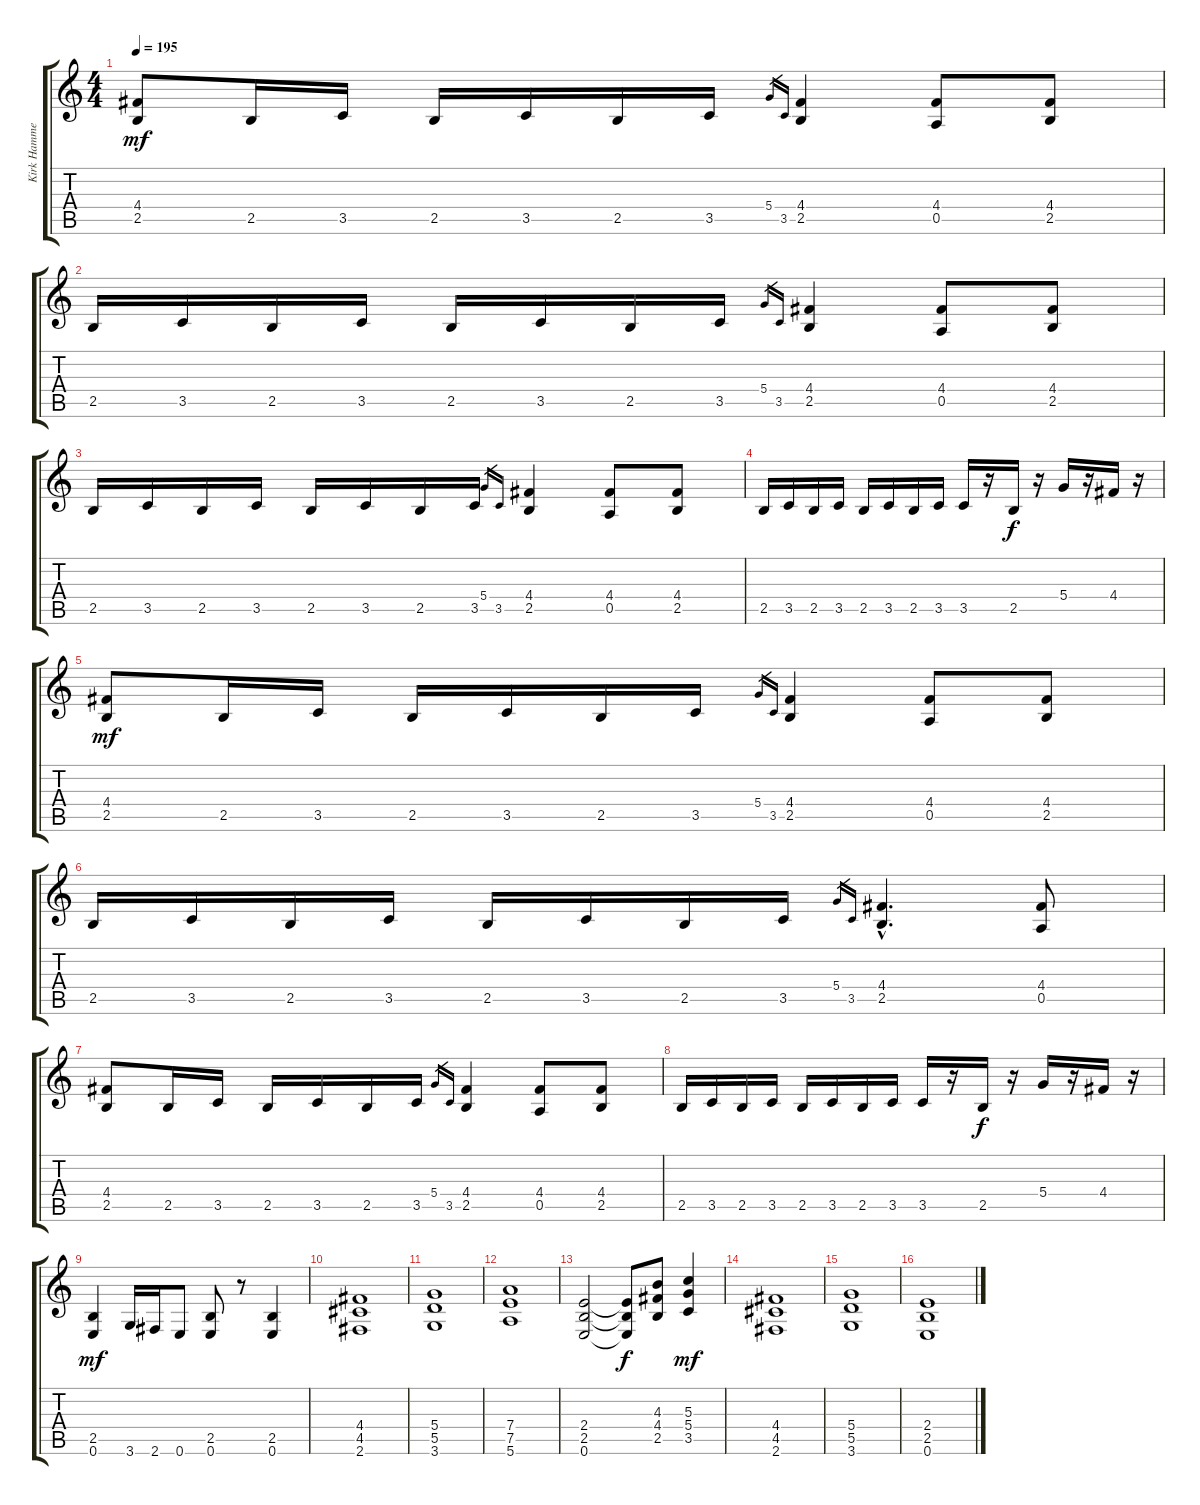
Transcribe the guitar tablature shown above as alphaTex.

\track ("Kirk Hammet" "Kirk Hamme") {instrument distortionguitar}
\staff {score tabs}
\tuning (E4 B3 G3 D3 A2 E2) {hide}
\ts (4 4)
\tempo 195
\clef g2
\ks c
(4.4 2.5).8{dy mf} 2.5.16 3.5.16 2.5.16 3.5.16 2.5.16 3.5.16 5.4.16{gr} 3.5.16{gr} (4.4 2.5).4 (4.4 0.5).8 (4.4 2.5).8 |
2.5.16 3.5.16 2.5.16 3.5.16 2.5.16 3.5.16 2.5.16 3.5.16 5.4.16{gr} 3.5.16{gr} (4.4 2.5).4 (4.4 0.5).8 (4.4 2.5).8 |
2.5.16 3.5.16 2.5.16 3.5.16 2.5.16 3.5.16 2.5.16 3.5.16 5.4.16{gr} 3.5.16{gr} (4.4 2.5).4 (4.4 0.5).8 (4.4 2.5).8 |
2.5.16 3.5.16 2.5.16 3.5.16 2.5.16 3.5.16 2.5.16 3.5.16 3.5.16 r.16 2.5.16{dy f} r.16 5.4.16 r.16 4.4.16 r.16 |
(4.4 2.5).8{dy mf} 2.5.16 3.5.16 2.5.16 3.5.16 2.5.16 3.5.16 5.4.16{gr} 3.5.16{gr} (4.4 2.5).4 (4.4 0.5).8 (4.4 2.5).8 |
2.5.16 3.5.16 2.5.16 3.5.16 2.5.16 3.5.16 2.5.16 3.5.16 5.4.16{gr} 3.5.16{gr} (4.4{hac} 2.5{hac}).4{d} (4.4 0.5).8 |
(4.4 2.5).8 2.5.16 3.5.16 2.5.16 3.5.16 2.5.16 3.5.16 5.4.16{gr} 3.5.16{gr} (4.4 2.5).4 (4.4 0.5).8 (4.4 2.5).8 |
2.5.16 3.5.16 2.5.16 3.5.16 2.5.16 3.5.16 2.5.16 3.5.16 3.5.16 r.16 2.5.16{dy f} r.16 5.4.16 r.16 4.4.16 r.16 |
(2.5 0.6).4{dy mf} 3.6.16 2.6.16 0.6.8 (2.5 0.6).8 r.8 (2.5 0.6).4 |
(4.4 4.5 2.6).1 |
(5.4 5.5 3.6).1 |
(7.4 7.5 5.6).1 |
(2.4 2.5 0.6).2 (2.4{t} 2.5{t} 0.6{t}).8{dy f} (4.3 4.4 2.5).8 (5.3 5.4 3.5).4{dy mf} |
(4.4 4.5 2.6).1 |
(5.4 5.5 3.6).1 |
(2.4 2.5 0.6).1
